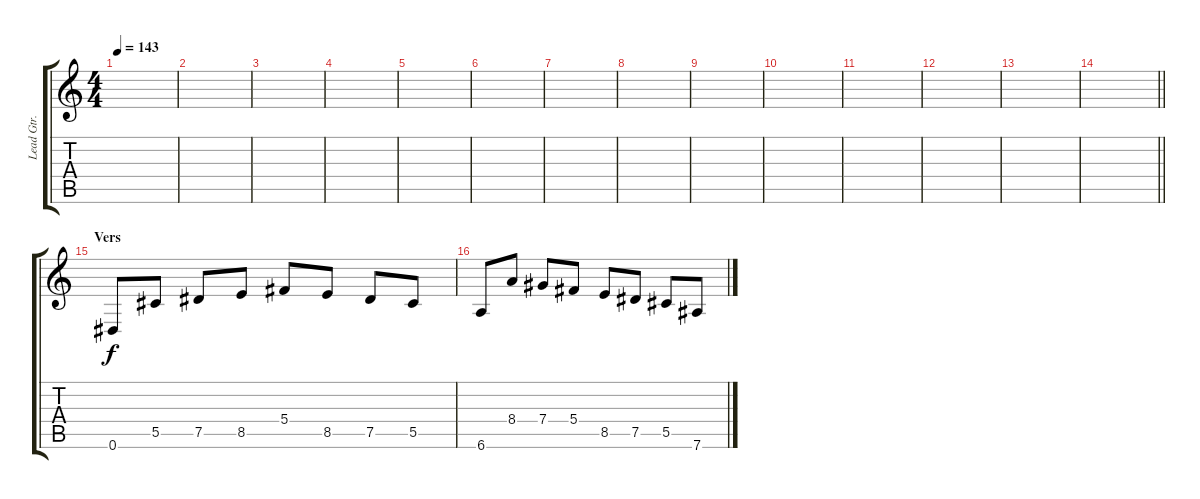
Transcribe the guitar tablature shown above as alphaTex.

\track ("Lead Gtr." "Lead Gtr.") {instrument distortionguitar}
\staff {score tabs}
\tuning (Eb4 Bb3 Gb3 Db3 Ab2 Eb2) {hide}
\ts (4 4)
\tempo 143
\clef g2
\ks c
|
|
|
|
|
|
|
|
|
|
|
|
|
\barLineRight lightlight
|
\section ("" "Vers")
0.6.8 5.5.8 7.5.8 8.5.8 5.4.8 8.5.8 7.5.8 5.5.8 |
6.6.8 8.4.8 7.4.8 5.4.8 8.5.8 7.5.8 5.5.8 7.6.8
